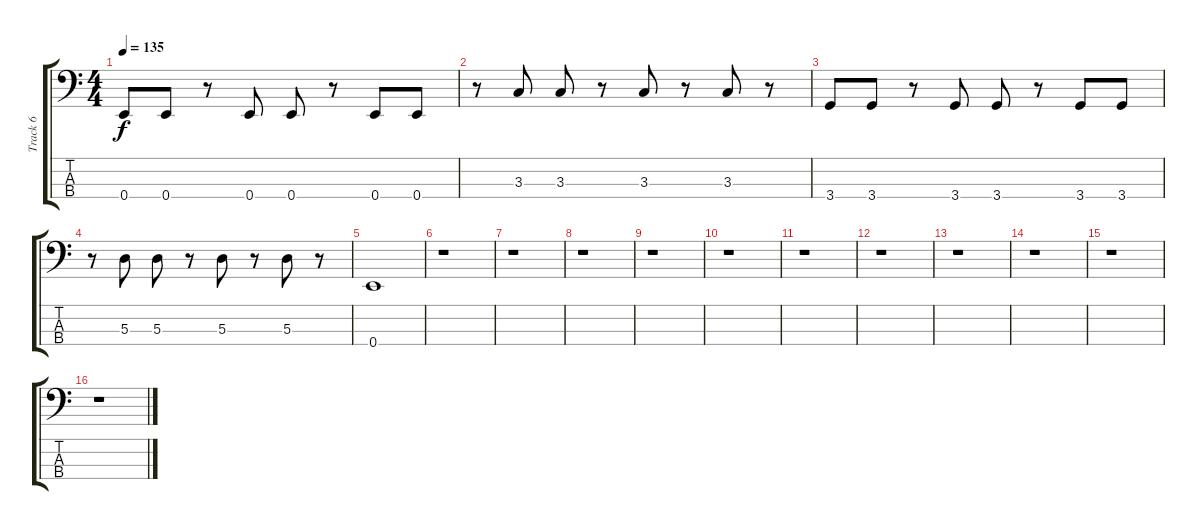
\track ("Track 6" "Track 6") {instrument electricbassfinger}
\staff {score tabs}
\tuning (G2 D2 A1 E1) {hide}
\ts (4 4)
\tempo 135
\clef f4
\ks c
0.4.8{dy f} 0.4.8 r.8 0.4.8 0.4.8 r.8 0.4.8 0.4.8 |
r.8 3.3.8 3.3.8 r.8 3.3.8 r.8 3.3.8 r.8 |
3.4.8 3.4.8 r.8 3.4.8 3.4.8 r.8 3.4.8 3.4.8 |
r.8 5.3.8 5.3.8 r.8 5.3.8 r.8 5.3.8 r.8 |
0.4.1 |
r.1 |
r.1 |
r.1 |
r.1 |
r.1 |
r.1 |
r.1 |
r.1 |
r.1 |
r.1 |
r.1
